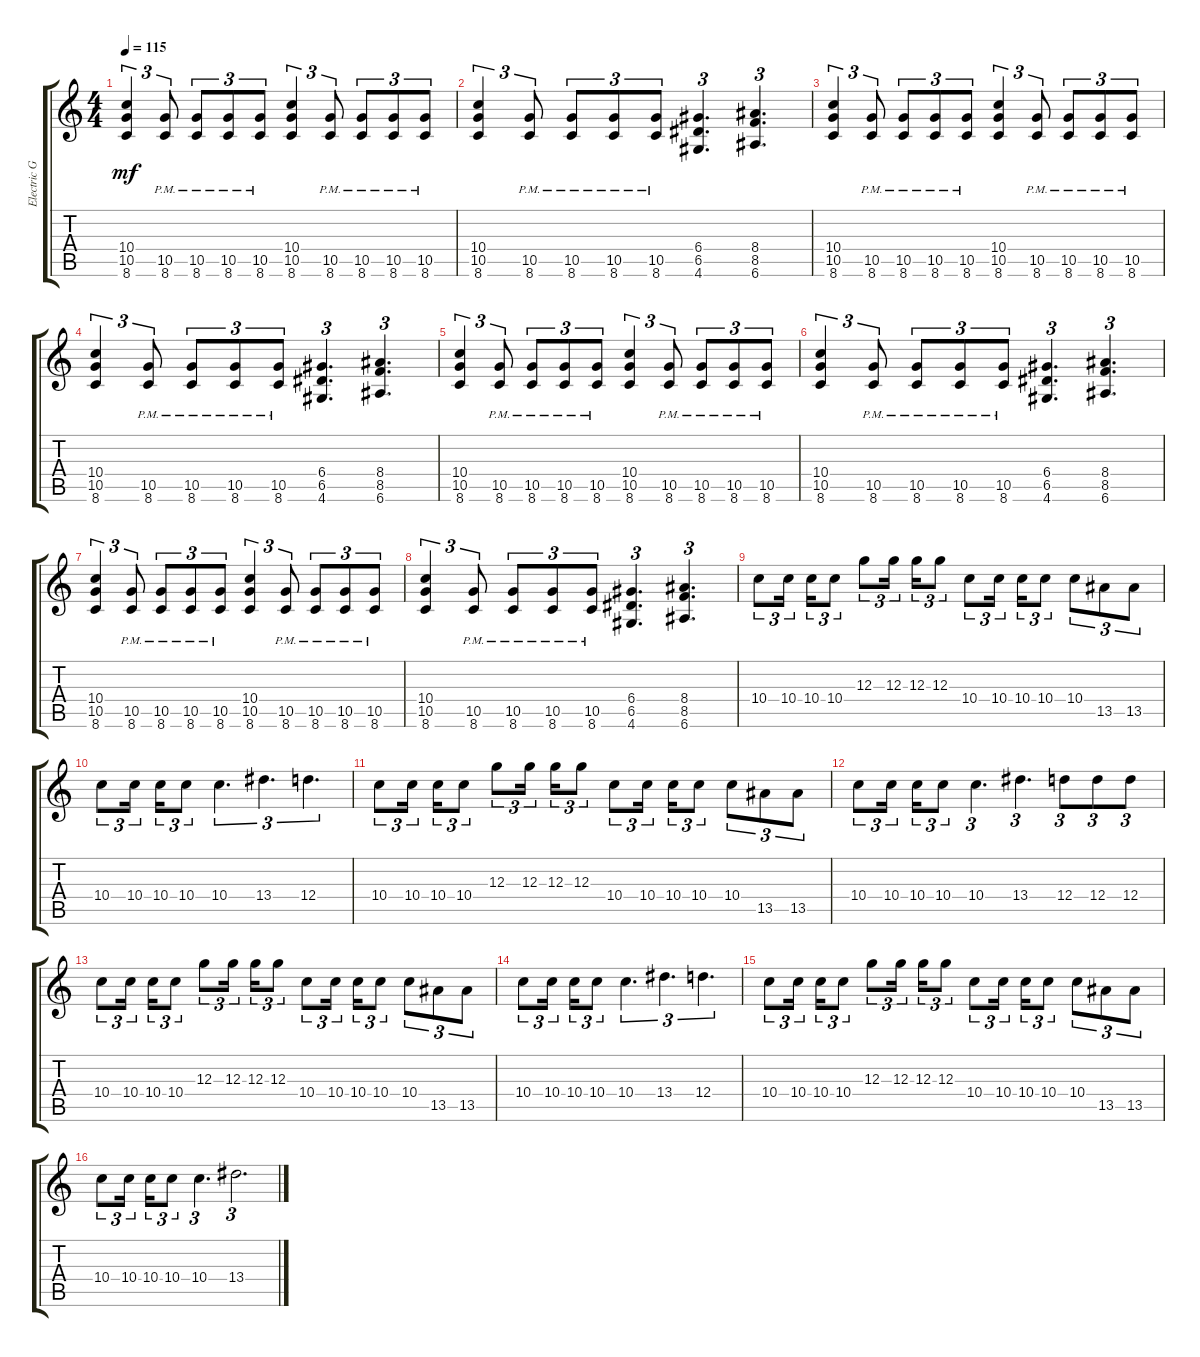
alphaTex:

\track ("Electric Guitar 1" "Electric G") {instrument distortionguitar}
\staff {score tabs}
\tuning (E4 B3 G3 D3 A2 E2) {hide}
\ts (4 4)
\tempo 115
\clef g2
\ks c
(10.4 10.5 8.6).4{tu (3 2) dy mf} (10.5{pm} 8.6{pm}).8{tu (3 2)} (10.5{pm} 8.6{pm}).8{tu (3 2)} (10.5{pm} 8.6{pm}).8{tu (3 2)} (10.5{pm} 8.6{pm}).8{tu (3 2)} (10.4 10.5 8.6).4{tu (3 2)} (10.5{pm} 8.6{pm}).8{tu (3 2)} (10.5{pm} 8.6{pm}).8{tu (3 2)} (10.5{pm} 8.6{pm}).8{tu (3 2)} (10.5{pm} 8.6{pm}).8{tu (3 2)} |
(10.4 10.5 8.6).4{tu (3 2)} (10.5{pm} 8.6{pm}).8{tu (3 2)} (10.5{pm} 8.6{pm}).8{tu (3 2)} (10.5{pm} 8.6{pm}).8{tu (3 2)} (10.5{pm} 8.6{pm}).8{tu (3 2)} (6.4 6.5 4.6).4{d tu (3 2)} (8.4 8.5 6.6).4{d tu (3 2)} |
(10.4 10.5 8.6).4{tu (3 2)} (10.5{pm} 8.6{pm}).8{tu (3 2)} (10.5{pm} 8.6{pm}).8{tu (3 2)} (10.5{pm} 8.6{pm}).8{tu (3 2)} (10.5{pm} 8.6{pm}).8{tu (3 2)} (10.4 10.5 8.6).4{tu (3 2)} (10.5{pm} 8.6{pm}).8{tu (3 2)} (10.5{pm} 8.6{pm}).8{tu (3 2)} (10.5{pm} 8.6{pm}).8{tu (3 2)} (10.5{pm} 8.6{pm}).8{tu (3 2)} |
(10.4 10.5 8.6).4{tu (3 2)} (10.5{pm} 8.6{pm}).8{tu (3 2)} (10.5{pm} 8.6{pm}).8{tu (3 2)} (10.5{pm} 8.6{pm}).8{tu (3 2)} (10.5{pm} 8.6{pm}).8{tu (3 2)} (6.4 6.5 4.6).4{d tu (3 2)} (8.4 8.5 6.6).4{d tu (3 2)} |
(10.4 10.5 8.6).4{tu (3 2)} (10.5{pm} 8.6{pm}).8{tu (3 2)} (10.5{pm} 8.6{pm}).8{tu (3 2)} (10.5{pm} 8.6{pm}).8{tu (3 2)} (10.5{pm} 8.6{pm}).8{tu (3 2)} (10.4 10.5 8.6).4{tu (3 2)} (10.5{pm} 8.6{pm}).8{tu (3 2)} (10.5{pm} 8.6{pm}).8{tu (3 2)} (10.5{pm} 8.6{pm}).8{tu (3 2)} (10.5{pm} 8.6{pm}).8{tu (3 2)} |
(10.4 10.5 8.6).4{tu (3 2)} (10.5{pm} 8.6{pm}).8{tu (3 2)} (10.5{pm} 8.6{pm}).8{tu (3 2)} (10.5{pm} 8.6{pm}).8{tu (3 2)} (10.5{pm} 8.6{pm}).8{tu (3 2)} (6.4 6.5 4.6).4{d tu (3 2)} (8.4 8.5 6.6).4{d tu (3 2)} |
(10.4 10.5 8.6).4{tu (3 2)} (10.5{pm} 8.6{pm}).8{tu (3 2)} (10.5{pm} 8.6{pm}).8{tu (3 2)} (10.5{pm} 8.6{pm}).8{tu (3 2)} (10.5{pm} 8.6{pm}).8{tu (3 2)} (10.4 10.5 8.6).4{tu (3 2)} (10.5{pm} 8.6{pm}).8{tu (3 2)} (10.5{pm} 8.6{pm}).8{tu (3 2)} (10.5{pm} 8.6{pm}).8{tu (3 2)} (10.5{pm} 8.6{pm}).8{tu (3 2)} |
(10.4 10.5 8.6).4{tu (3 2)} (10.5{pm} 8.6{pm}).8{tu (3 2)} (10.5{pm} 8.6{pm}).8{tu (3 2)} (10.5{pm} 8.6{pm}).8{tu (3 2)} (10.5{pm} 8.6{pm}).8{tu (3 2)} (6.4 6.5 4.6).4{d tu (3 2)} (8.4 8.5 6.6).4{d tu (3 2)} |
10.4.8{tu (3 2)} 10.4.16{tu (3 2)} 10.4.16{tu (3 2)} 10.4.8{tu (3 2)} 12.3.8{tu (3 2)} 12.3.16{tu (3 2)} 12.3.16{tu (3 2)} 12.3.8{tu (3 2)} 10.4.8{tu (3 2)} 10.4.16{tu (3 2)} 10.4.16{tu (3 2)} 10.4.8{tu (3 2)} 10.4.8{tu (3 2)} 13.5.8{tu (3 2)} 13.5.8{tu (3 2)} |
10.4.8{tu (3 2)} 10.4.16{tu (3 2)} 10.4.16{tu (3 2)} 10.4.8{tu (3 2)} 10.4.4{d tu (3 2)} 13.4.4{d tu (3 2)} 12.4.4{d tu (3 2)} |
10.4.8{tu (3 2)} 10.4.16{tu (3 2)} 10.4.16{tu (3 2)} 10.4.8{tu (3 2)} 12.3.8{tu (3 2)} 12.3.16{tu (3 2)} 12.3.16{tu (3 2)} 12.3.8{tu (3 2)} 10.4.8{tu (3 2)} 10.4.16{tu (3 2)} 10.4.16{tu (3 2)} 10.4.8{tu (3 2)} 10.4.8{tu (3 2)} 13.5.8{tu (3 2)} 13.5.8{tu (3 2)} |
10.4.8{tu (3 2)} 10.4.16{tu (3 2)} 10.4.16{tu (3 2)} 10.4.8{tu (3 2)} 10.4.4{d tu (3 2)} 13.4.4{d tu (3 2)} 12.4.8{tu (3 2)} 12.4.8{tu (3 2)} 12.4.8{tu (3 2)} |
10.4.8{tu (3 2)} 10.4.16{tu (3 2)} 10.4.16{tu (3 2)} 10.4.8{tu (3 2)} 12.3.8{tu (3 2)} 12.3.16{tu (3 2)} 12.3.16{tu (3 2)} 12.3.8{tu (3 2)} 10.4.8{tu (3 2)} 10.4.16{tu (3 2)} 10.4.16{tu (3 2)} 10.4.8{tu (3 2)} 10.4.8{tu (3 2)} 13.5.8{tu (3 2)} 13.5.8{tu (3 2)} |
10.4.8{tu (3 2)} 10.4.16{tu (3 2)} 10.4.16{tu (3 2)} 10.4.8{tu (3 2)} 10.4.4{d tu (3 2)} 13.4.4{d tu (3 2)} 12.4.4{d tu (3 2)} |
10.4.8{tu (3 2)} 10.4.16{tu (3 2)} 10.4.16{tu (3 2)} 10.4.8{tu (3 2)} 12.3.8{tu (3 2)} 12.3.16{tu (3 2)} 12.3.16{tu (3 2)} 12.3.8{tu (3 2)} 10.4.8{tu (3 2)} 10.4.16{tu (3 2)} 10.4.16{tu (3 2)} 10.4.8{tu (3 2)} 10.4.8{tu (3 2)} 13.5.8{tu (3 2)} 13.5.8{tu (3 2)} |
10.4.8{tu (3 2)} 10.4.16{tu (3 2)} 10.4.16{tu (3 2)} 10.4.8{tu (3 2)} 10.4.4{d tu (3 2)} 13.4.2{d tu (3 2)}
